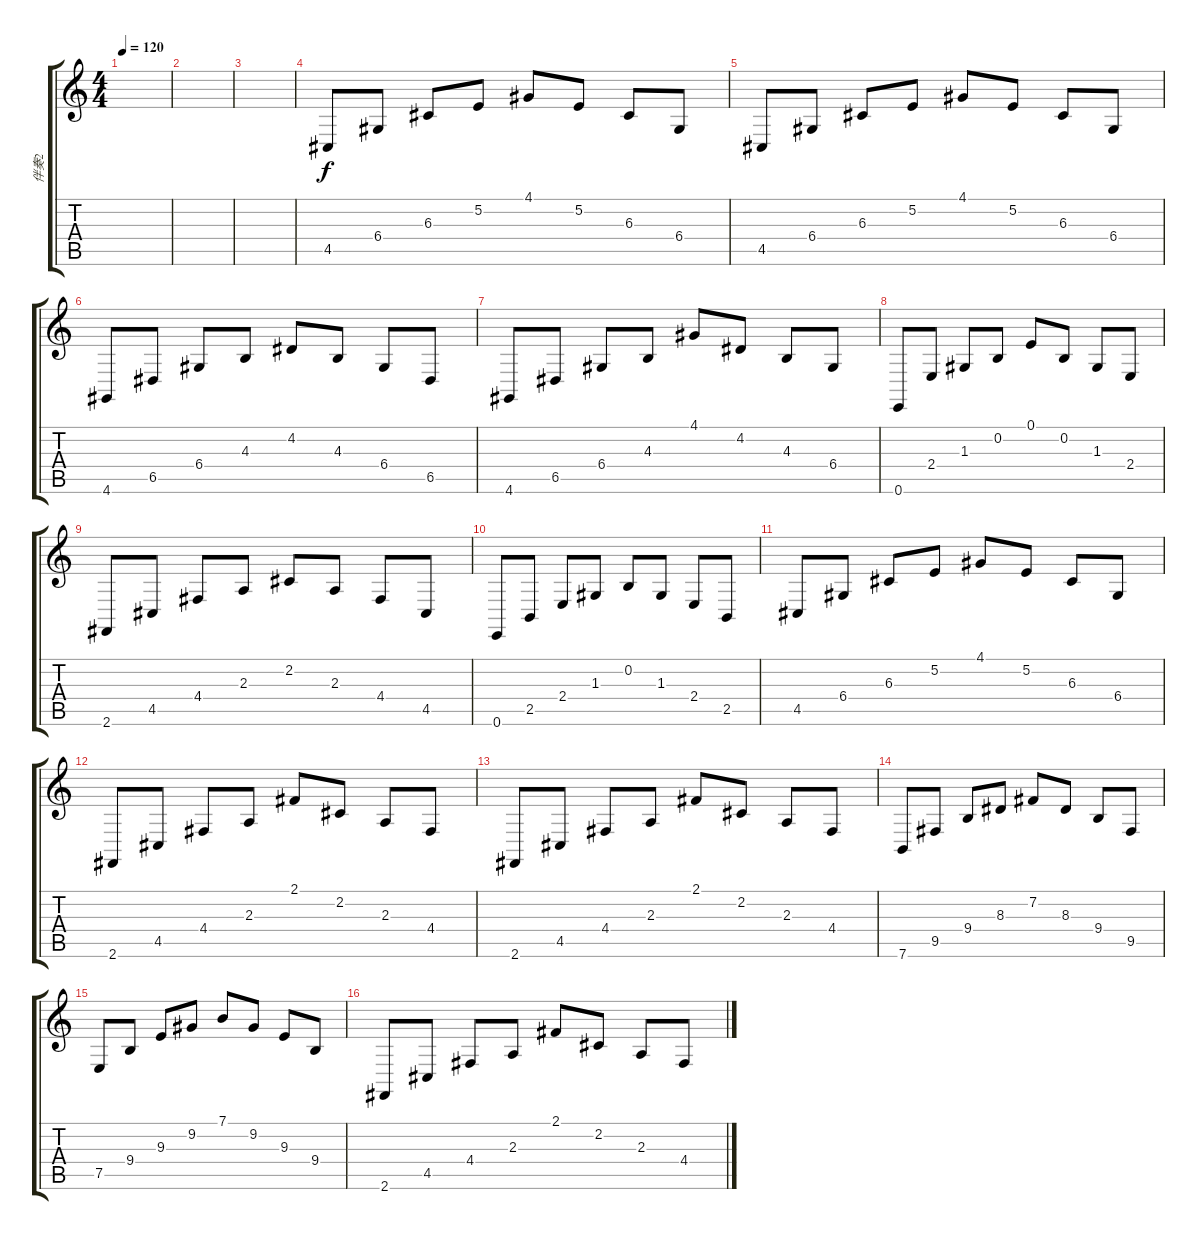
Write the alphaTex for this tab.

\track ("伴奏2" "伴奏2") {instrument kalimba}
\staff {score tabs}
\tuning (E4 B3 G3 D3 A2 E2) {hide}
\ts (4 4)
\tempo 120
\clef g2
\ks c
|
|
|
4.5.8 6.4.8 6.3.8 5.2.8 4.1.8 5.2.8 6.3.8 6.4.8 |
4.5.8 6.4.8 6.3.8 5.2.8 4.1.8 5.2.8 6.3.8 6.4.8 |
4.6.8 6.5.8 6.4.8 4.3.8 4.2.8 4.3.8 6.4.8 6.5.8 |
4.6.8 6.5.8 6.4.8 4.3.8 4.1.8 4.2.8 4.3.8 6.4.8 |
0.6.8 2.4.8 1.3.8 0.2.8 0.1.8 0.2.8 1.3.8 2.4.8 |
2.6.8 4.5.8 4.4.8 2.3.8 2.2.8 2.3.8 4.4.8 4.5.8 |
0.6.8 2.5.8 2.4.8 1.3.8 0.2.8 1.3.8 2.4.8 2.5.8 |
4.5.8 6.4.8 6.3.8 5.2.8 4.1.8 5.2.8 6.3.8 6.4.8 |
2.6.8 4.5.8 4.4.8 2.3.8 2.1.8 2.2.8 2.3.8 4.4.8 |
2.6.8 4.5.8 4.4.8 2.3.8 2.1.8 2.2.8 2.3.8 4.4.8 |
7.6.8 9.5.8 9.4.8 8.3.8 7.2.8 8.3.8 9.4.8 9.5.8 |
7.5.8 9.4.8 9.3.8 9.2.8 7.1.8 9.2.8 9.3.8 9.4.8 |
2.6.8 4.5.8 4.4.8 2.3.8 2.1.8 2.2.8 2.3.8 4.4.8
